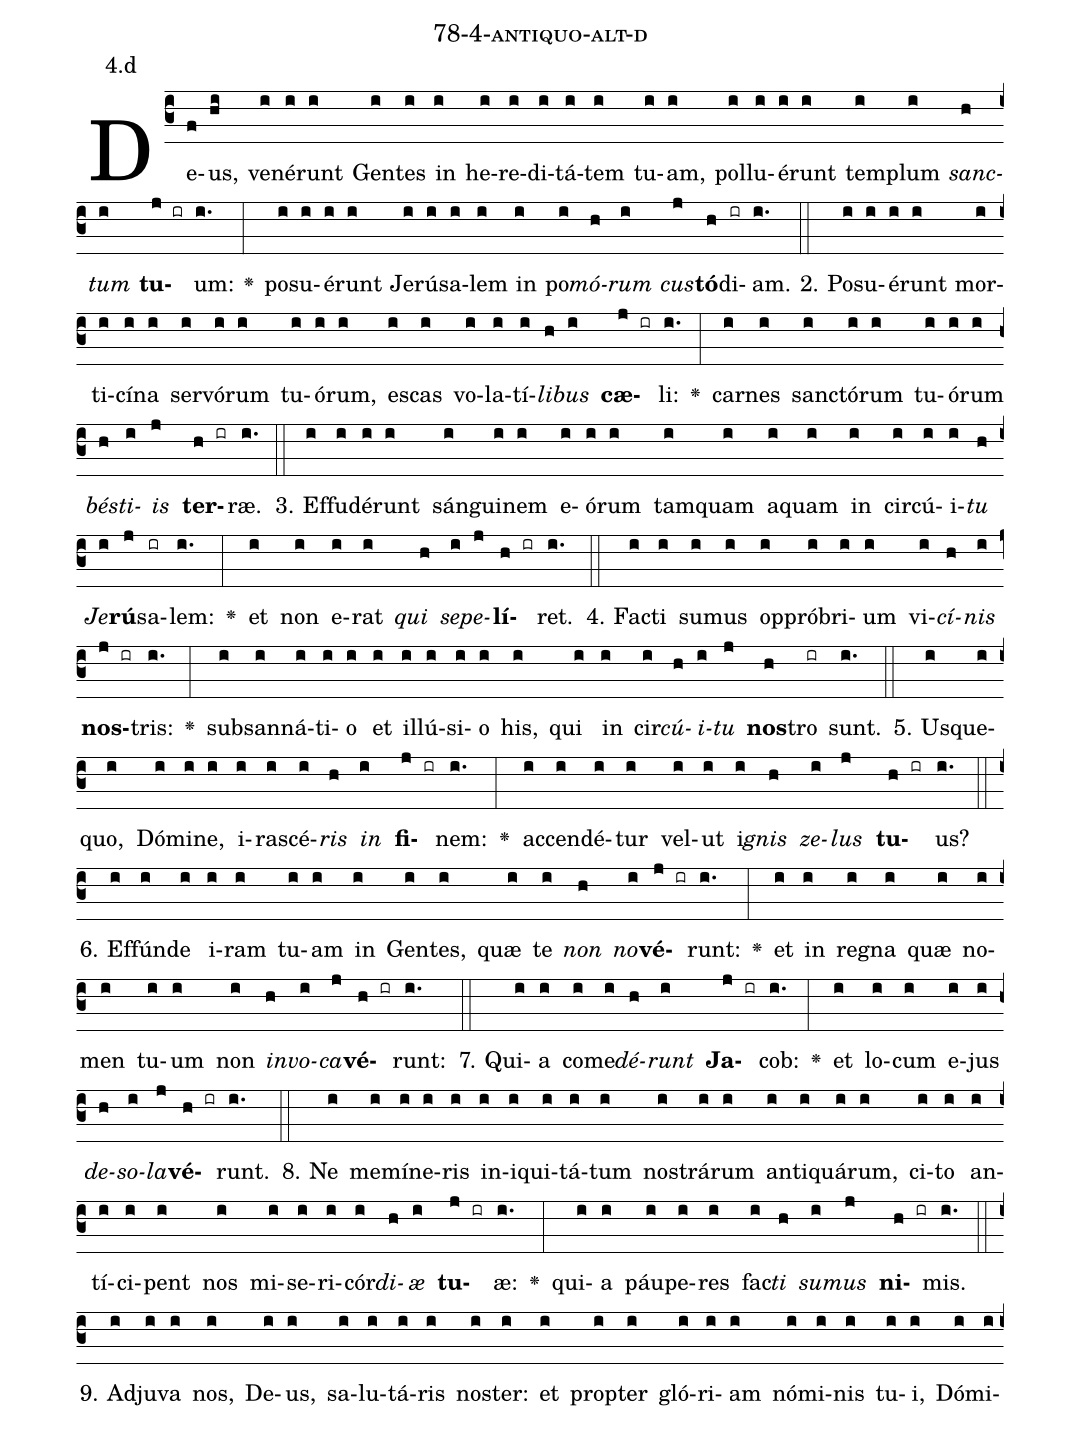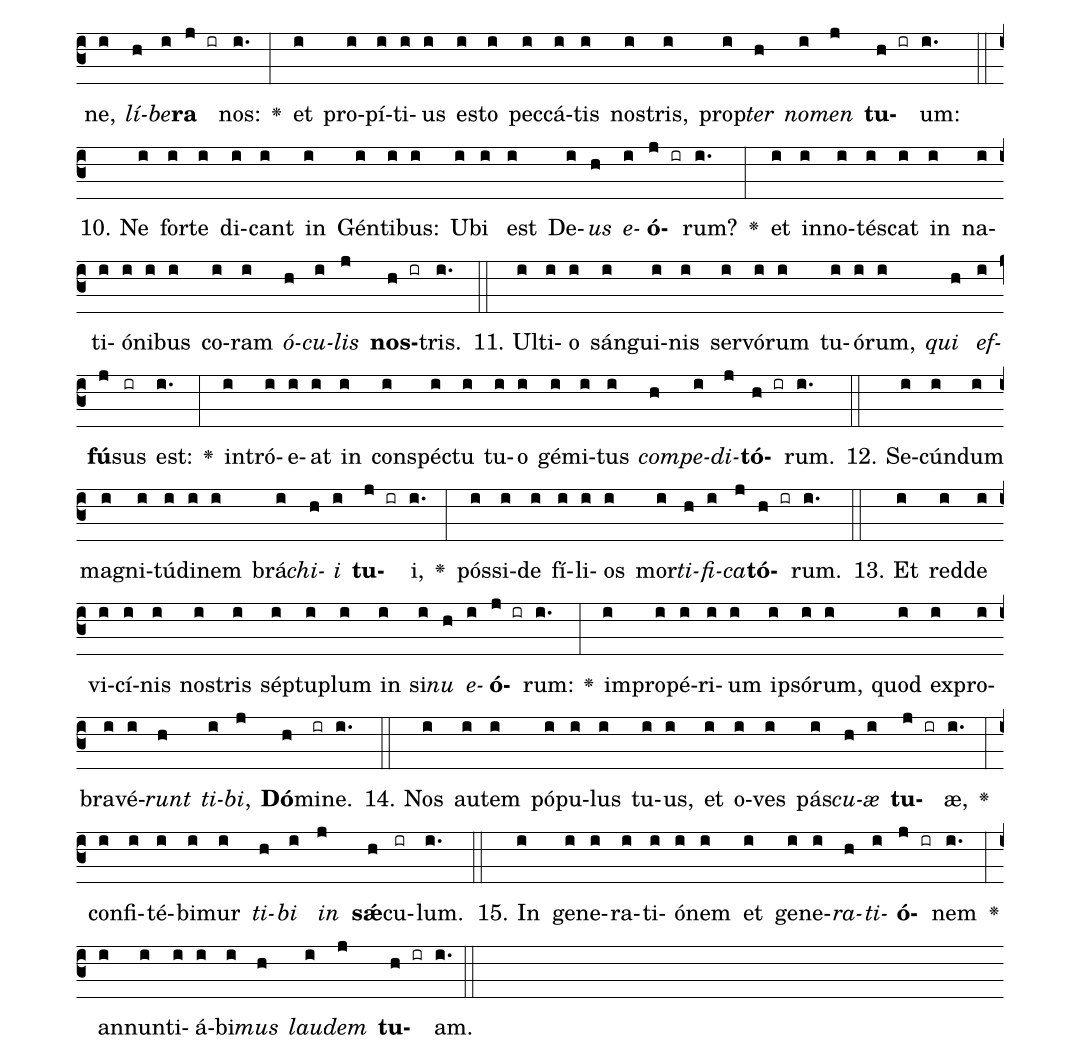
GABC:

name: 78-4-antiquo-alt-d;
annotation: 4.d;
%%
(c3)De(f)us,(hi) ve(i)né(i)runt(i) Gen(i)tes(i) in(i) he(i)re(i)di(i)tá(i)tem(i) tu(i)am,(i) pol(i)lu(i)é(i)runt(i) tem(i)plum(i) <i>sanc</i>(h)<i>tum</i>(i) <b>tu</b>(j ir)um:(i.) <v>\greheightstar</v>(:) po(i)su(i)é(i)runt(i) Je(i)rú(i)sa(i)lem(i) in(i) po(i)<i>mó</i>(h)<i>rum</i>(i) <i>cus</i>(j)<b>tó</b>(h)di(ir)am.(i.) (::)
2. Po(i)su(i)é(i)runt(i) mor(i)ti(i)cí(i)na(i) ser(i)vó(i)rum(i) tu(i)ó(i)rum,(i) es(i)cas(i) vo(i)la(i)tí(i)<i>li</i>(h)<i>bus</i>(i) <b>cæ</b>(j ir)li:(i.) <v>\greheightstar</v>(:) car(i)nes(i) sanc(i)tó(i)rum(i) tu(i)ó(i)rum(i) <i>bés</i>(h)<i>ti</i>(i)<i>is</i>(j) <b>ter</b>(h ir)ræ.(i.) (::)
3. Ef(i)fu(i)dé(i)runt(i) sán(i)gui(i)nem(i) e(i)ó(i)rum(i) tam(i)quam(i) a(i)quam(i) in(i) cir(i)cú(i)i(i)<i>tu</i>(h) <i>Je</i>(i)<b>rú</b>(j)sa(ir)lem:(i.) <v>\greheightstar</v>(:) et(i) non(i) e(i)rat(i) <i>qui</i>(h) <i>se</i>(i)<i>pe</i>(j)<b>lí</b>(h ir)ret.(i.) (::)
4. Fac(i)ti(i) su(i)mus(i) op(i)pró(i)bri(i)um(i) vi(i)<i>cí</i>(h)<i>nis</i>(i) <b>nos</b>(j ir)tris:(i.) <v>\greheightstar</v>(:) sub(i)san(i)ná(i)ti(i)o(i) et(i) il(i)lú(i)si(i)o(i) his,(i) qui(i) in(i) cir(i)<i>cú</i>(h)<i>i</i>(i)<i>tu</i>(j) <b>nos</b>(h)tro(ir) sunt.(i.) (::)
5. Us(i)que(i)quo,(i) Dó(i)mi(i)ne,(i) i(i)ra(i)scé(i)<i>ris</i>(h) <i>in</i>(i) <b>fi</b>(j ir)nem:(i.) <v>\greheightstar</v>(:) ac(i)cen(i)dé(i)tur(i) vel(i)ut(i) i(i)<i>gnis</i>(h) <i>ze</i>(i)<i>lus</i>(j) <b>tu</b>(h ir)us?(i.) (::)
6. Ef(i)fún(i)de(i) i(i)ram(i) tu(i)am(i) in(i) Gen(i)tes,(i) quæ(i) te(i) <i>non</i>(h) <i>no</i>(i)<b>vé</b>(j ir)runt:(i.) <v>\greheightstar</v>(:) et(i) in(i) re(i)gna(i) quæ(i) no(i)men(i) tu(i)um(i) non(i) <i>in</i>(h)<i>vo</i>(i)<i>ca</i>(j)<b>vé</b>(h ir)runt:(i.) (::)
7. Qui(i)a(i) com(i)e(i)<i>dé</i>(h)<i>runt</i>(i) <b>Ja</b>(j ir)cob:(i.) <v>\greheightstar</v>(:) et(i) lo(i)cum(i) e(i)jus(i) <i>de</i>(h)<i>so</i>(i)<i>la</i>(j)<b>vé</b>(h ir)runt.(i.) (::)
8. Ne(i) me(i)mí(i)ne(i)ris(i) in(i)i(i)qui(i)tá(i)tum(i) nos(i)trá(i)rum(i) an(i)ti(i)quá(i)rum,(i) ci(i)to(i) an(i)tí(i)ci(i)pent(i) nos(i) mi(i)se(i)ri(i)cór(i)<i>di</i>(h)<i>æ</i>(i) <b>tu</b>(j ir)æ:(i.) <v>\greheightstar</v>(:) qui(i)a(i) páu(i)pe(i)res(i) fac(i)<i>ti</i>(h) <i>su</i>(i)<i>mus</i>(j) <b>ni</b>(h ir)mis.(i.) (::)
9. Ad(i)ju(i)va(i) nos,(i) De(i)us,(i) sa(i)lu(i)tá(i)ris(i) nos(i)ter:(i) et(i) prop(i)ter(i) gló(i)ri(i)am(i) nó(i)mi(i)nis(i) tu(i)i,(i) Dó(i)mi(i)ne,(i) <i>lí</i>(h)<i>be</i>(i)<b>ra</b>(j ir) nos:(i.) <v>\greheightstar</v>(:) et(i) pro(i)pí(i)ti(i)us(i) es(i)to(i) pec(i)cá(i)tis(i) nos(i)tris,(i) prop(i)<i>ter</i>(h) <i>no</i>(i)<i>men</i>(j) <b>tu</b>(h ir)um:(i.) (::)
10. Ne(i) for(i)te(i) di(i)cant(i) in(i) Gén(i)ti(i)bus:(i) U(i)bi(i) est(i) De(i)<i>us</i>(h) <i>e</i>(i)<b>ó</b>(j ir)rum?(i.) <v>\greheightstar</v>(:) et(i) in(i)no(i)tés(i)cat(i) in(i) na(i)ti(i)ó(i)ni(i)bus(i) co(i)ram(i) <i>ó</i>(h)<i>cu</i>(i)<i>lis</i>(j) <b>nos</b>(h ir)tris.(i.) (::)
11. Ul(i)ti(i)o(i) sán(i)gui(i)nis(i) ser(i)vó(i)rum(i) tu(i)ó(i)rum,(i) <i>qui</i>(h) <i>ef</i>(i)<b>fú</b>(j)sus(ir) est:(i.) <v>\greheightstar</v>(:) in(i)tró(i)e(i)at(i) in(i) con(i)spéc(i)tu(i) tu(i)o(i) gé(i)mi(i)tus(i) <i>com</i>(h)<i>pe</i>(i)<i>di</i>(j)<b>tó</b>(h ir)rum.(i.) (::)
12. Se(i)cún(i)dum(i) ma(i)gni(i)tú(i)di(i)nem(i) brá(i)<i>chi</i>(h)<i>i</i>(i) <b>tu</b>(j ir)i,(i.) <v>\greheightstar</v>(:) pós(i)si(i)de(i) fí(i)li(i)os(i) mor(i)<i>ti</i>(h)<i>fi</i>(i)<i>ca</i>(j)<b>tó</b>(h ir)rum.(i.) (::)
13. Et(i) red(i)de(i) vi(i)cí(i)nis(i) nos(i)tris(i) sép(i)tu(i)plum(i) in(i) si(i)<i>nu</i>(h) <i>e</i>(i)<b>ó</b>(j ir)rum:(i.) <v>\greheightstar</v>(:) im(i)pro(i)pé(i)ri(i)um(i) ip(i)só(i)rum,(i) quod(i) ex(i)pro(i)bra(i)vé(i)<i>runt</i>(h) <i>ti</i>(i)<i>bi</i>,(j) <b>Dó</b>(h)mi(ir)ne.(i.) (::)
14. Nos(i) au(i)tem(i) pó(i)pu(i)lus(i) tu(i)us,(i) et(i) o(i)ves(i) pás(i)<i>cu</i>(h)<i>æ</i>(i) <b>tu</b>(j ir)æ,(i.) <v>\greheightstar</v>(:) con(i)fi(i)té(i)bi(i)mur(i) <i>ti</i>(h)<i>bi</i>(i) <i>in</i>(j) <b>sǽ</b>(h)cu(ir)lum.(i.) (::)
15. In(i) ge(i)ne(i)ra(i)ti(i)ó(i)nem(i) et(i) ge(i)ne(i)<i>ra</i>(h)<i>ti</i>(i)<b>ó</b>(j ir)nem(i.) <v>\greheightstar</v>(:) an(i)nun(i)ti(i)á(i)bi(i)<i>mus</i>(h) <i>lau</i>(i)<i>dem</i>(j) <b>tu</b>(h ir)am.(i.) (::)
